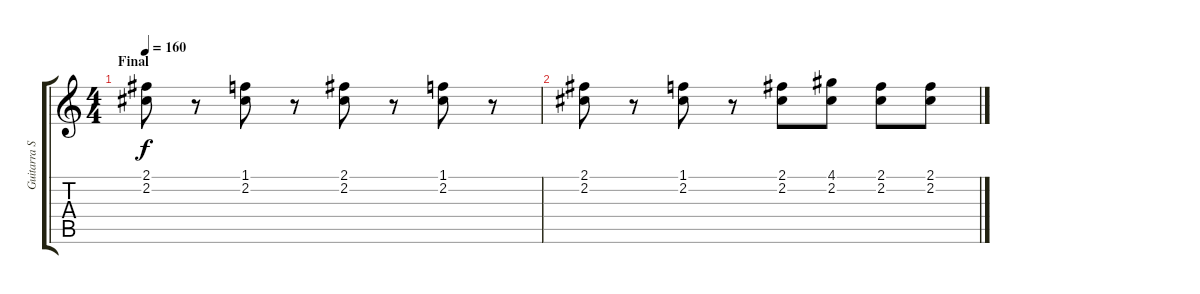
\track ("Guitarra Solista" "Guitarra S") {instrument distortionguitar}
\staff {score tabs}
\tuning (E4 B3 G3 D3 A2 E2) {hide}
\ts (4 4)
\section ("" "Final")
\tempo 160
\clef g2
\ks c
(2.1{t} 2.2{t}).8{dy f} r.8 (1.1 2.2).8 r.8 (2.1 2.2).8 r.8 (1.1 2.2).8 r.8 |
(2.1 2.2).8 r.8 (1.1 2.2).8 r.8 (2.1 2.2).8 (4.1 2.2).8 (2.1 2.2).8 (2.1 2.2).8
